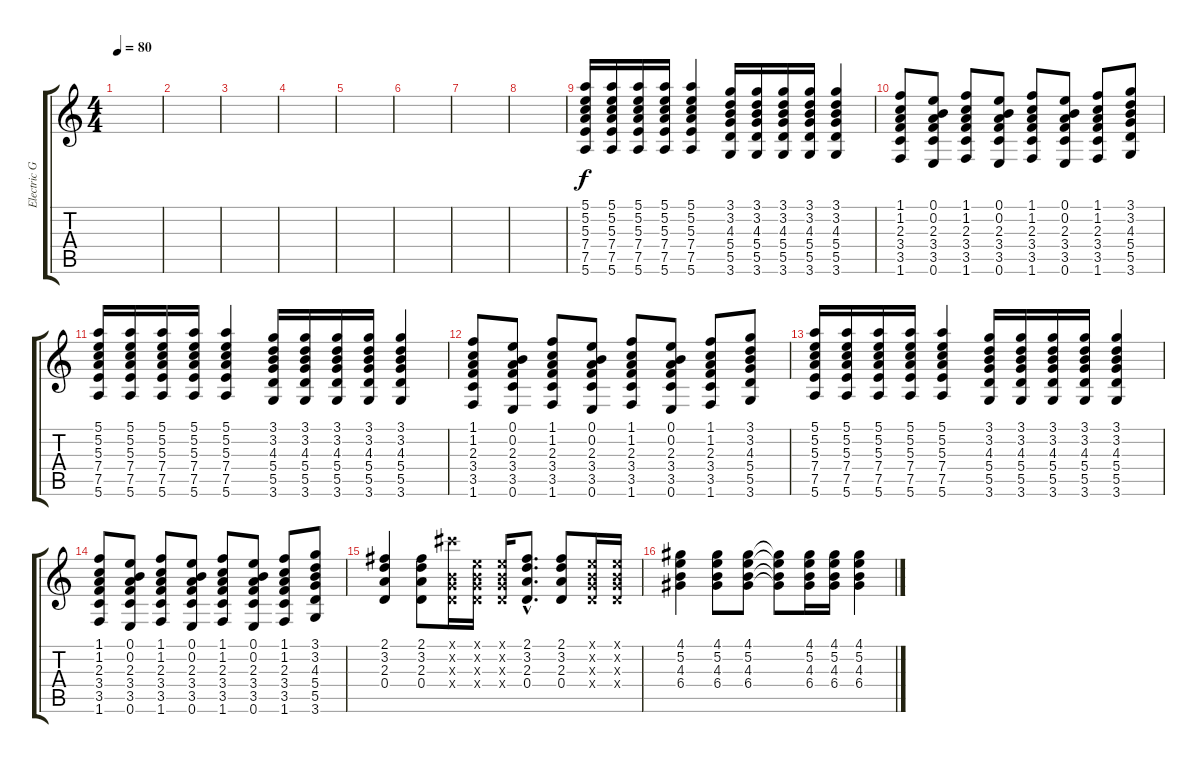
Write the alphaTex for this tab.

\track ("Electric Guitar 3 (Mick Ronson)" "Electric G") {instrument distortionguitar}
\staff {score tabs}
\tuning (E4 B3 G3 D3 A2 E2) {hide}
\ts (4 4)
\tempo 80
\clef g2
\ks c
|
|
|
|
|
|
|
|
(5.1 5.2 5.3 7.4 7.5 5.6).16 (5.1 5.2 5.3 7.4 7.5 5.6).16 (5.1 5.2 5.3 7.4 7.5 5.6).16 (5.1 5.2 5.3 7.4 7.5 5.6).16 (5.1 5.2 5.3 7.4 7.5 5.6).4 (3.1 3.2 4.3 5.4 5.5 3.6).16 (3.1 3.2 4.3 5.4 5.5 3.6).16 (3.1 3.2 4.3 5.4 5.5 3.6).16 (3.1 3.2 4.3 5.4 5.5 3.6).16 (3.1 3.2 4.3 5.4 5.5 3.6).4 |
(1.1 1.2 2.3 3.4 3.5 1.6).8 (0.1 0.2 2.3 3.4 3.5 0.6).8 (1.1 1.2 2.3 3.4 3.5 1.6).8 (0.1 0.2 2.3 3.4 3.5 0.6).8 (1.1 1.2 2.3 3.4 3.5 1.6).8 (0.1 0.2 2.3 3.4 3.5 0.6).8 (1.1 1.2 2.3 3.4 3.5 1.6).8 (3.1 3.2 4.3 5.4 5.5 3.6).8 |
(5.1 5.2 5.3 7.4 7.5 5.6).16 (5.1 5.2 5.3 7.4 7.5 5.6).16 (5.1 5.2 5.3 7.4 7.5 5.6).16 (5.1 5.2 5.3 7.4 7.5 5.6).16 (5.1 5.2 5.3 7.4 7.5 5.6).4 (3.1 3.2 4.3 5.4 5.5 3.6).16 (3.1 3.2 4.3 5.4 5.5 3.6).16 (3.1 3.2 4.3 5.4 5.5 3.6).16 (3.1 3.2 4.3 5.4 5.5 3.6).16 (3.1 3.2 4.3 5.4 5.5 3.6).4 |
(1.1 1.2 2.3 3.4 3.5 1.6).8 (0.1 0.2 2.3 3.4 3.5 0.6).8 (1.1 1.2 2.3 3.4 3.5 1.6).8 (0.1 0.2 2.3 3.4 3.5 0.6).8 (1.1 1.2 2.3 3.4 3.5 1.6).8 (0.1 0.2 2.3 3.4 3.5 0.6).8 (1.1 1.2 2.3 3.4 3.5 1.6).8 (3.1 3.2 4.3 5.4 5.5 3.6).8 |
(5.1 5.2 5.3 7.4 7.5 5.6).16 (5.1 5.2 5.3 7.4 7.5 5.6).16 (5.1 5.2 5.3 7.4 7.5 5.6).16 (5.1 5.2 5.3 7.4 7.5 5.6).16 (5.1 5.2 5.3 7.4 7.5 5.6).4 (3.1 3.2 4.3 5.4 5.5 3.6).16 (3.1 3.2 4.3 5.4 5.5 3.6).16 (3.1 3.2 4.3 5.4 5.5 3.6).16 (3.1 3.2 4.3 5.4 5.5 3.6).16 (3.1 3.2 4.3 5.4 5.5 3.6).4 |
(1.1 1.2 2.3 3.4 3.5 1.6).8 (0.1 0.2 2.3 3.4 3.5 0.6).8 (1.1 1.2 2.3 3.4 3.5 1.6).8 (0.1 0.2 2.3 3.4 3.5 0.6).8 (1.1 1.2 2.3 3.4 3.5 1.6).8 (0.1 0.2 2.3 3.4 3.5 0.6).8 (1.1 1.2 2.3 3.4 3.5 1.6).8 (3.1 3.2 4.3 5.4 5.5 3.6).8 |
(2.1 3.2 2.3 0.4).4 (2.1 3.2 2.3 0.4).8 (9.1{x} 0.2{x} 0.3{x} 0.4{x}).16 (0.1{x} 0.2{x} 0.3{x} 0.4{x}).16 (0.1{x} 0.2{x} 0.3{x} 0.4{x}).16 (2.1{hac} 3.2{hac} 2.3{hac} 0.4{hac}).8{d} (2.1 3.2 2.3 0.4).8 (0.1{x} 0.2{x} 0.3{x} 0.4{x}).16 (0.1{x} 0.2{x} 0.3{x} 0.4{x}).16 |
(4.1 5.2 4.3 6.4).4 (4.1 5.2 4.3 6.4).8 (4.1 5.2 4.3 6.4).8 (4.1{t} 5.2{t} 4.3{t} 6.4{t}).8 (4.1 5.2 4.3 6.4).16 (4.1 5.2 4.3 6.4).16 (4.1 5.2 4.3 6.4).4
